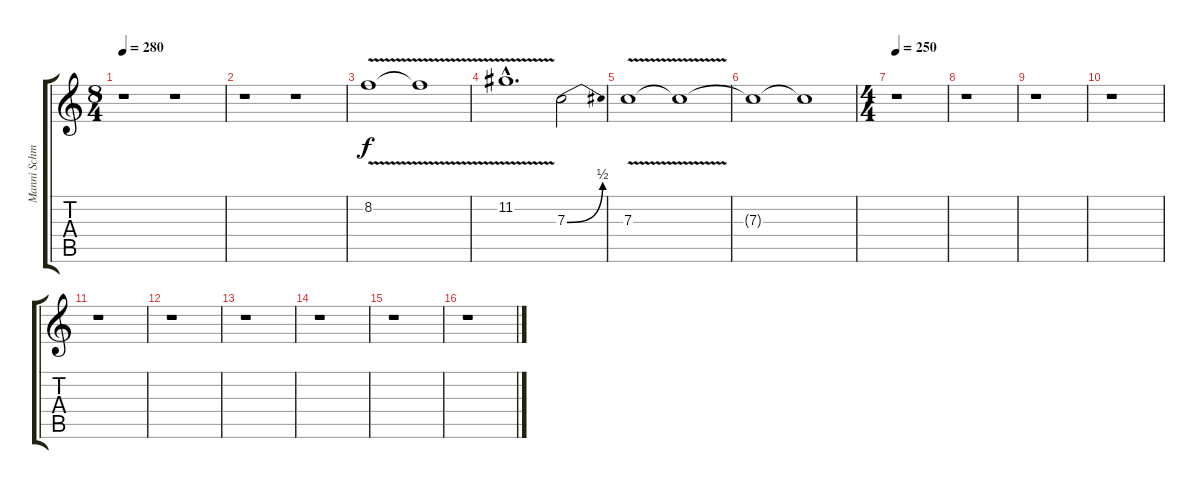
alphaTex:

\track ("Manni Schmidt (Solista 1)" "Manni Schm") {instrument distortionguitar}
\staff {score tabs}
\tuning (D4 A3 F3 C3 G2 D2) {hide}
\ts (8 4)
\tempo 280
\clef g2
\ks c
r.1{dy f} r.1 |
r.1 r.1 |
8.2{v}.1 8.2{t}.1 |
11.2{v hac}.1{d} 7.3{be (bend 0 0 60 2)}.2 |
7.3{v}.1 7.3{t}.1 |
7.3{t}.1 7.3{t}.1 |
\ts (4 4)
\tempo 250
r.1 |
r.1 |
r.1 |
r.1 |
r.1 |
r.1 |
r.1 |
r.1 |
r.1 |
r.1
